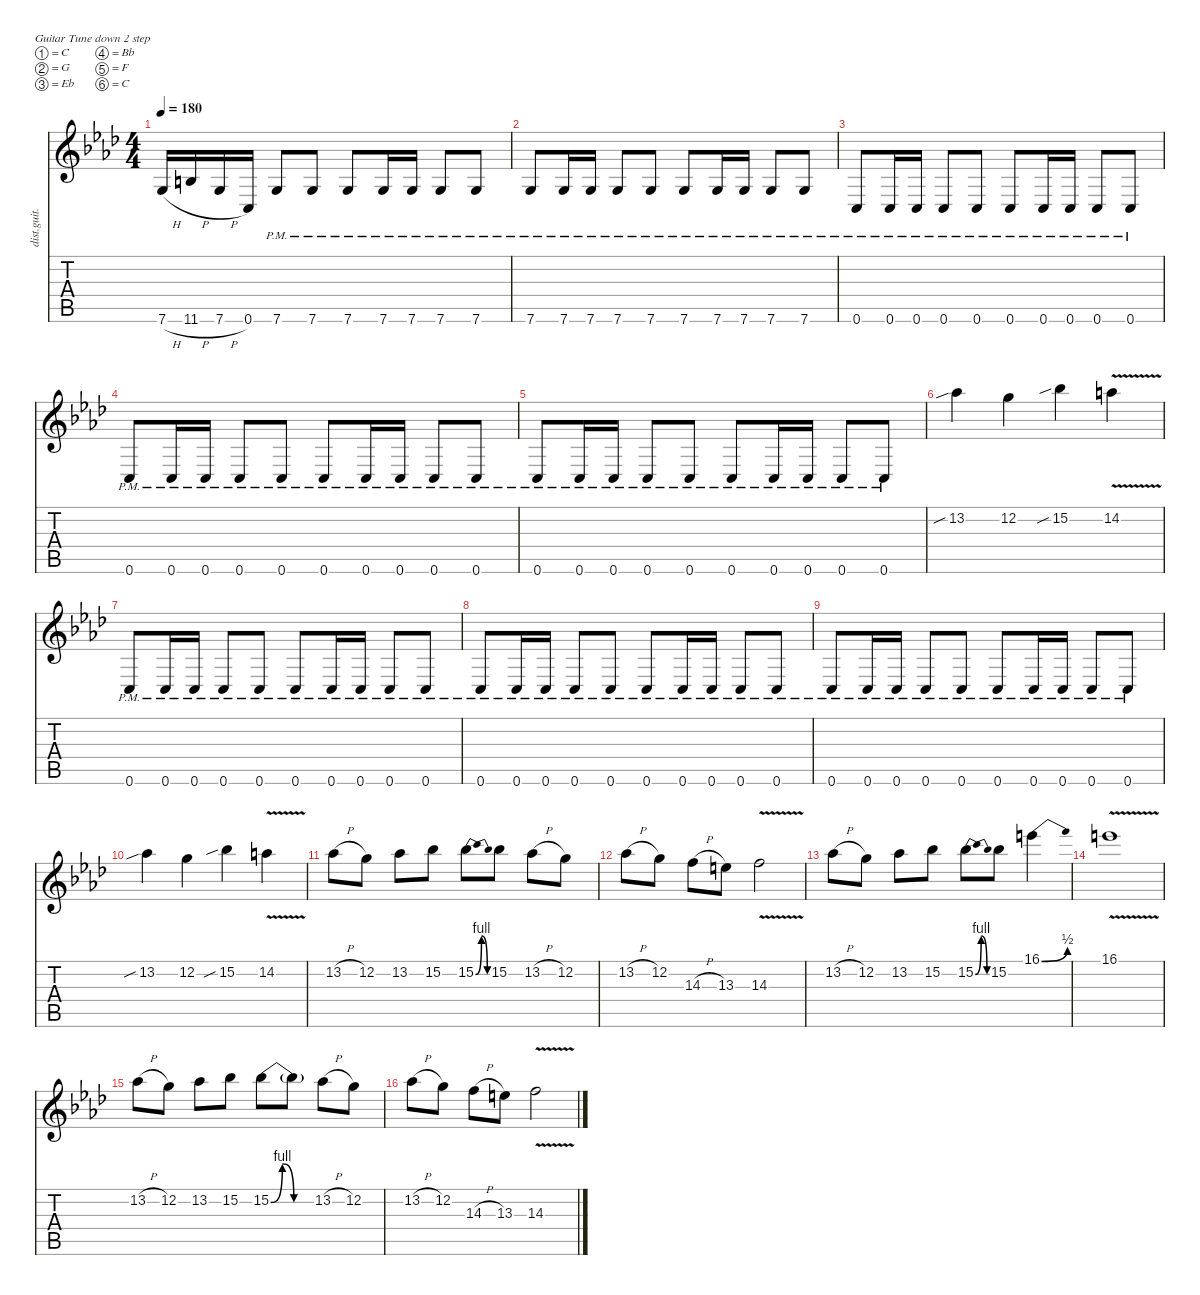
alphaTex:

\defaultSystemsLayout 4
\hideDynamics
\bracketExtendMode nobrackets
\track ("Rob" "dist.guit.") {solo instrument distortionguitar}
\staff {score tabs}
\tuning (C4 G3 Eb3 Bb2 F2 C2)
\ts (4 4)
\tempo 180
\clef g2
\ks fminor
7.6{h acc forcenatural}.16{dy f beam Up} 11.6{h acc forcenatural}.16{beam Up} 7.6{h acc forcenatural}.16{beam Up} 0.6{acc forcenatural}.16{beam Up} 7.6{pm acc forcenatural}.8{beam Up} 7.6{pm acc forcenatural}.8{beam Up} 7.6{pm acc forcenatural}.8{beam Up} 7.6{pm acc forcenatural}.16{beam Up} 7.6{pm acc forcenatural}.16{beam Up} 7.6{pm acc forcenatural}.8{beam Up} 7.6{pm acc forcenatural}.8{beam Up} |
7.6{pm acc forcenatural}.8{beam Up} 7.6{pm acc forcenatural}.16{beam Up} 7.6{pm acc forcenatural}.16{beam Up} 7.6{pm acc forcenatural}.8{beam Up} 7.6{pm acc forcenatural}.8{beam Up} 7.6{pm acc forcenatural}.8{beam Up} 7.6{pm acc forcenatural}.16{beam Up} 7.6{pm acc forcenatural}.16{beam Up} 7.6{pm acc forcenatural}.8{beam Up} 7.6{pm acc forcenatural}.8{beam Up} |
0.6{pm acc forcenatural}.8{beam Up} 0.6{pm acc forcenatural}.16{beam Up} 0.6{pm acc forcenatural}.16{beam Up} 0.6{pm acc forcenatural}.8{beam Up} 0.6{pm acc forcenatural}.8{beam Up} 0.6{pm acc forcenatural}.8{beam Up} 0.6{pm acc forcenatural}.16{beam Up} 0.6{pm acc forcenatural}.16{beam Up} 0.6{pm acc forcenatural}.8{beam Up} 0.6{pm acc forcenatural}.8{beam Up} |
0.6{pm acc forcenatural}.8{beam Up} 0.6{pm acc forcenatural}.16{beam Up} 0.6{pm acc forcenatural}.16{beam Up} 0.6{pm acc forcenatural}.8{beam Up} 0.6{pm acc forcenatural}.8{beam Up} 0.6{pm acc forcenatural}.8{beam Up} 0.6{pm acc forcenatural}.16{beam Up} 0.6{pm acc forcenatural}.16{beam Up} 0.6{pm acc forcenatural}.8{beam Up} 0.6{pm acc forcenatural}.8{beam Up} |
0.6{pm acc forcenatural}.8{beam Up} 0.6{pm acc forcenatural}.16{beam Up} 0.6{pm acc forcenatural}.16{beam Up} 0.6{pm acc forcenatural}.8{beam Up} 0.6{pm acc forcenatural}.8{beam Up} 0.6{pm acc forcenatural}.8{beam Up} 0.6{pm acc forcenatural}.16{beam Up} 0.6{pm acc forcenatural}.16{beam Up} 0.6{pm acc forcenatural}.8{beam Up} 0.6{pm acc forcenatural}.8{beam Up} |
13.2{sib acc b}.4{beam Down} 12.2{acc forcenatural}.4{beam Down} 15.2{sib acc b}.4{beam Down} 14.2{v acc forcenatural}.4{beam Down} |
0.6{pm acc forcenatural}.8{beam Up} 0.6{pm acc forcenatural}.16{beam Up} 0.6{pm acc forcenatural}.16{beam Up} 0.6{pm acc forcenatural}.8{beam Up} 0.6{pm acc forcenatural}.8{beam Up} 0.6{pm acc forcenatural}.8{beam Up} 0.6{pm acc forcenatural}.16{beam Up} 0.6{pm acc forcenatural}.16{beam Up} 0.6{pm acc forcenatural}.8{beam Up} 0.6{pm acc forcenatural}.8{beam Up} |
0.6{pm acc forcenatural}.8{beam Up} 0.6{pm acc forcenatural}.16{beam Up} 0.6{pm acc forcenatural}.16{beam Up} 0.6{pm acc forcenatural}.8{beam Up} 0.6{pm acc forcenatural}.8{beam Up} 0.6{pm acc forcenatural}.8{beam Up} 0.6{pm acc forcenatural}.16{beam Up} 0.6{pm acc forcenatural}.16{beam Up} 0.6{pm acc forcenatural}.8{beam Up} 0.6{pm acc forcenatural}.8{beam Up} |
0.6{pm acc forcenatural}.8{beam Up} 0.6{pm acc forcenatural}.16{beam Up} 0.6{pm acc forcenatural}.16{beam Up} 0.6{pm acc forcenatural}.8{beam Up} 0.6{pm acc forcenatural}.8{beam Up} 0.6{pm acc forcenatural}.8{beam Up} 0.6{pm acc forcenatural}.16{beam Up} 0.6{pm acc forcenatural}.16{beam Up} 0.6{pm acc forcenatural}.8{beam Up} 0.6{pm acc forcenatural}.8{beam Up} |
13.2{sib acc b}.4{beam Down} 12.2{acc forcenatural}.4{beam Down} 15.2{sib acc b}.4{beam Down} 14.2{v acc forcenatural}.4{beam Down} |
13.2{h acc b}.8{beam Down} 12.2{acc forcenatural}.8{beam Down} 13.2{acc b}.8{beam Down} 15.2{acc b}.8{beam Down} 15.2{be (bendrelease 0 0 30 4 30 4 60 0) acc b}.8{beam Down} 15.2{acc b}.8{beam Down} 13.2{h acc b}.8{beam Down} 12.2{acc forcenatural}.8{beam Down} |
13.2{h acc b}.8{beam Down} 12.2{acc forcenatural}.8{beam Down} 14.3{h acc forcenatural}.8{beam Down} 13.3{acc forcenatural}.8{beam Down} 14.3{v acc forcenatural}.2{beam Down} |
13.2{h acc b}.8{beam Down} 12.2{acc forcenatural}.8{beam Down} 13.2{acc b}.8{beam Down} 15.2{acc b}.8{beam Down} 15.2{be (bendrelease 0 0 30 4 30 4 60 0) acc b}.8{beam Down} 15.2{acc b}.8{beam Down} 16.1{be (bend 0 0 15 2) acc forcenatural}.4{beam Down} |
16.1{v acc forcenatural}.1{beam Down} |
13.2{h acc b}.8{beam Down} 12.2{acc forcenatural}.8{beam Down} 13.2{acc b}.8{beam Down} 15.2{acc b}.8{beam Down} 15.2{be (bendrelease 0 0 30 4 30 4 60 0) acc b}.8{beam Down} 15.2{be (hold 0 0 60 0) t acc b}.8{beam Down} 13.2{h acc b}.8{beam Down} 12.2{acc forcenatural}.8{beam Down} |
13.2{h acc b}.8{beam Down} 12.2{acc forcenatural}.8{beam Down} 14.3{h acc forcenatural}.8{beam Down} 13.3{acc forcenatural}.8{beam Down} 14.3{v acc forcenatural}.2{beam Down}
